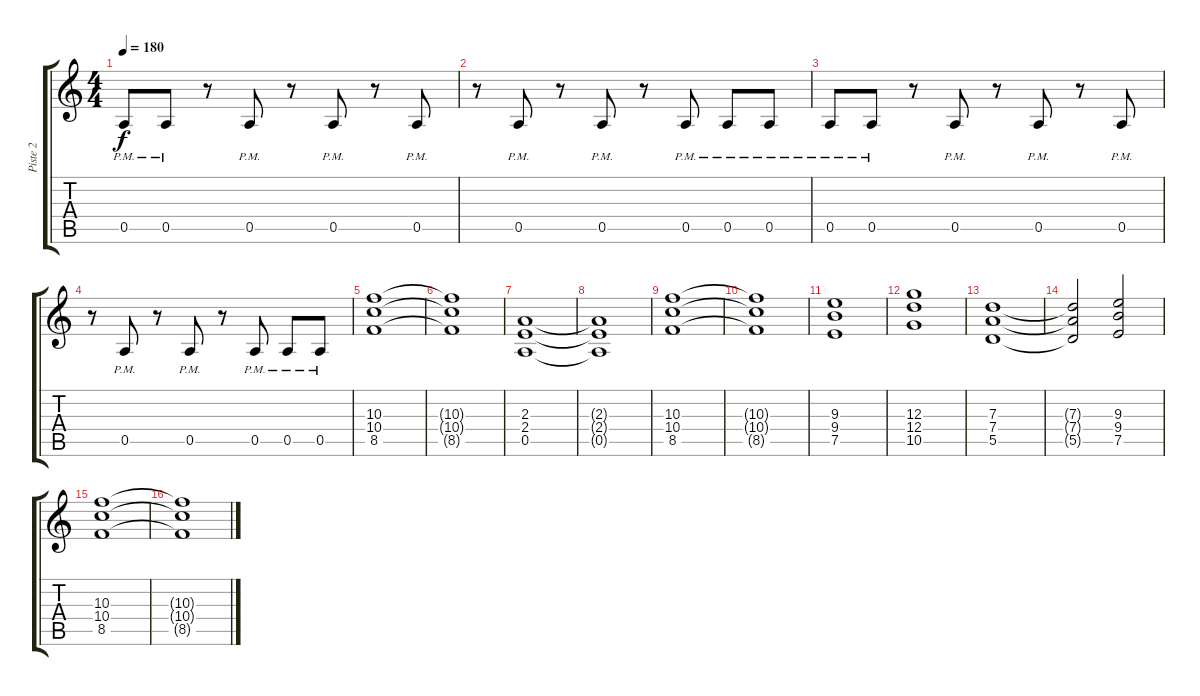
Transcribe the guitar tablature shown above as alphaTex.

\track ("Piste 2" "Piste 2") {instrument distortionguitar}
\staff {score tabs}
\tuning (E4 B3 G3 D3 A2 E2) {hide}
\ts (4 4)
\tempo 180
\clef g2
\ks c
0.5{pm}.8{dy f} 0.5{pm}.8 r.8 0.5{pm}.8 r.8 0.5{pm}.8 r.8 0.5{pm}.8 |
r.8 0.5{pm}.8 r.8 0.5{pm}.8 r.8 0.5{pm}.8 0.5{pm}.8 0.5{pm}.8 |
0.5{pm}.8 0.5{pm}.8 r.8 0.5{pm}.8 r.8 0.5{pm}.8 r.8 0.5{pm}.8 |
r.8 0.5{pm}.8 r.8 0.5{pm}.8 r.8 0.5{pm}.8 0.5{pm}.8 0.5{pm}.8 |
(10.3 10.4 8.5).1 |
(10.3{t} 10.4{t} 8.5{t}).1 |
(2.3 2.4 0.5).1 |
(2.3{t} 2.4{t} 0.5{t}).1 |
(10.3 10.4 8.5).1 |
(10.3{t} 10.4{t} 8.5{t}).1 |
(9.3 9.4 7.5).1 |
(12.3 12.4 10.5).1 |
(7.3 7.4 5.5).1 |
(7.3{t} 7.4{t} 5.5{t}).2 (9.3 9.4 7.5).2 |
(10.3 10.4 8.5).1 |
(10.3{t} 10.4{t} 8.5{t}).1
